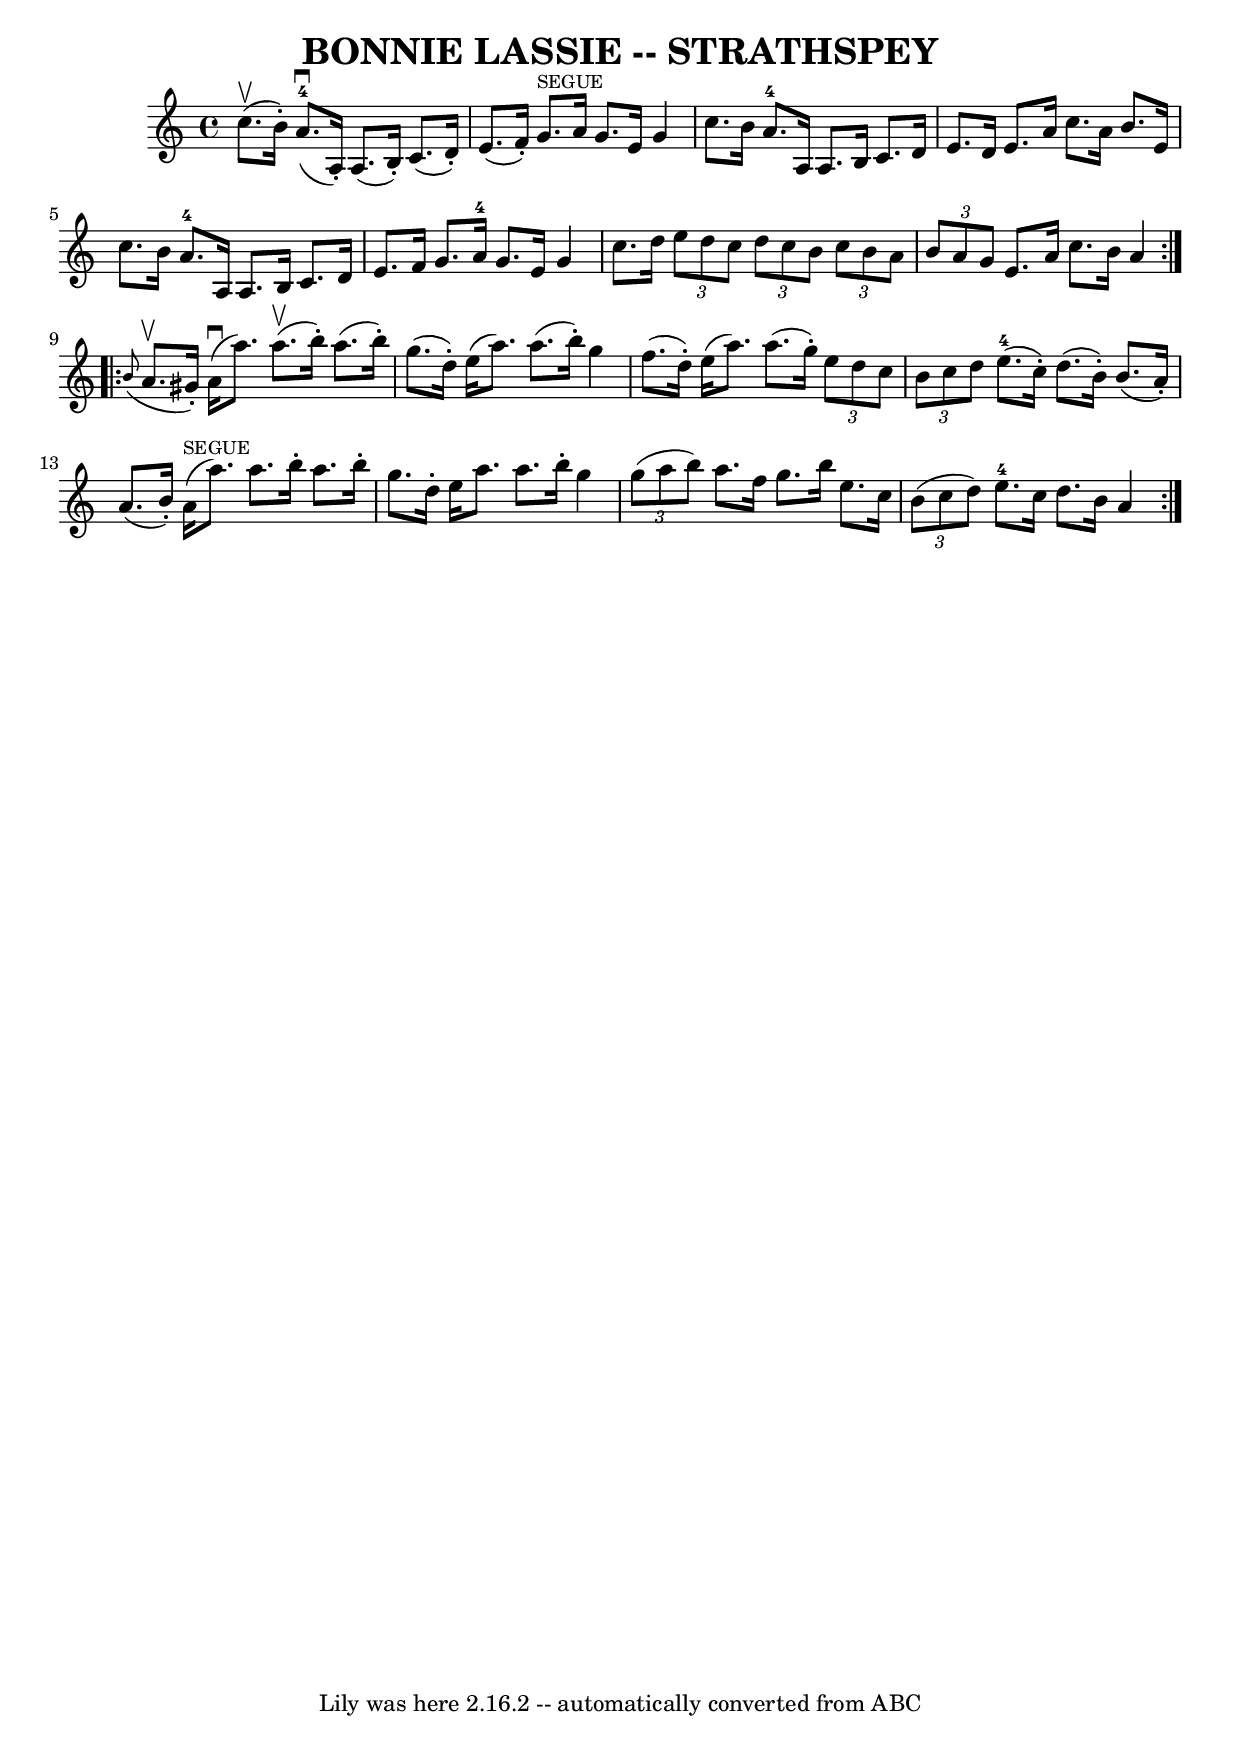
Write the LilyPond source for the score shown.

\version "2.16.2"
\include "Mammoth.ily"
\header {
  %% book = "Ryan's Mammoth Collection of Fiddle Tunes"
 crossRefNumber = "1"
 footnotes = ""
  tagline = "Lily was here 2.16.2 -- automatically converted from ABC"
  title = "BONNIE LASSIE -- STRATHSPEY"

}
voicedefault =  {



  \repeat volta 2 {

    \override Staff.TimeSignature #'style = #'C
    \time 4/4 
    \key a \minor c''8. (^\upbow b'16-.)        |
    
 a'8.-4(^\downbow a16-.) a8. (b16-.) c'8. (d'16-.) e'8. (f'16-.)    |
 g'8.^\segue a'16 g'8. e'16 g'4 c''8. b'16         |
 a'8.-4 a16 a8. b16 c'8. d'16 e'8. d'16     |
 e'8. a'16 c''8. a'16 b'8. e'16 c''8. b'16    |  |
 a'8.-4 a16 a8. b16 c'8. d'16 e'8. f'16     |
 g'8. a'16-4 g'8. e'16 g'4 c''8. d''16         |
    \times 2/3 { e''8 d''8    
		 c''8  
	       }   \times 2/3 { d''8 c''8 b'8  
			      }   \times 2/3 { c''8 b'8    
					 a'8  
					     }   \times 2/3 { b'8 a'8 g'8   							    }    |
 e'8. a'16 c''8. 
 b'16 a'4    
  }     
  \repeat volta 2 {
    \grace { b'8 (
	   } a'8.^\upbow gs'16-.)        |
 a'16 (^\downbow a''8.) a''8. (^\upbow b''16-.) a''8. (b''16-.) g''8. (d''16-.)    |
 e''16 (a''8.) a''8. (b''16-.) g''4 f''8. (d''16-.)       |
 e''16 (a''8.) a''8. (g''16-.)   \times 2/3 { e''8  
						 d''8 c''8  
						}   \times 2/3 { b'8 c''8 d''8   							       }    |
 e''8.-4(c''16-.) d''8. (b'16-.) b'8. (a'16-.) a'8. ( b'16-.)   |  |
 a'16^\segue(a''8.) a''8. b''16-. a''8. b''16-. g''8. d''16-.    |
 e''16 a''8.    
 a''8. b''16-. g''4    \times 2/3 { g''8 (a''8 b''8)  				      }         |
 a''8. f''16 g''8. b''16 e''8. c''16    \times 2/3 {   
 b'8 (c''8 d''8)      }    |
 e''8.-4 c''16 d''8. b'16   
 a'4    
  }   

}

\score{
  <<

    \context Staff="default"
    {
      \voicedefault 
      
    }

  >>
  \layout {
    
  }
  \midi {
  }

}
